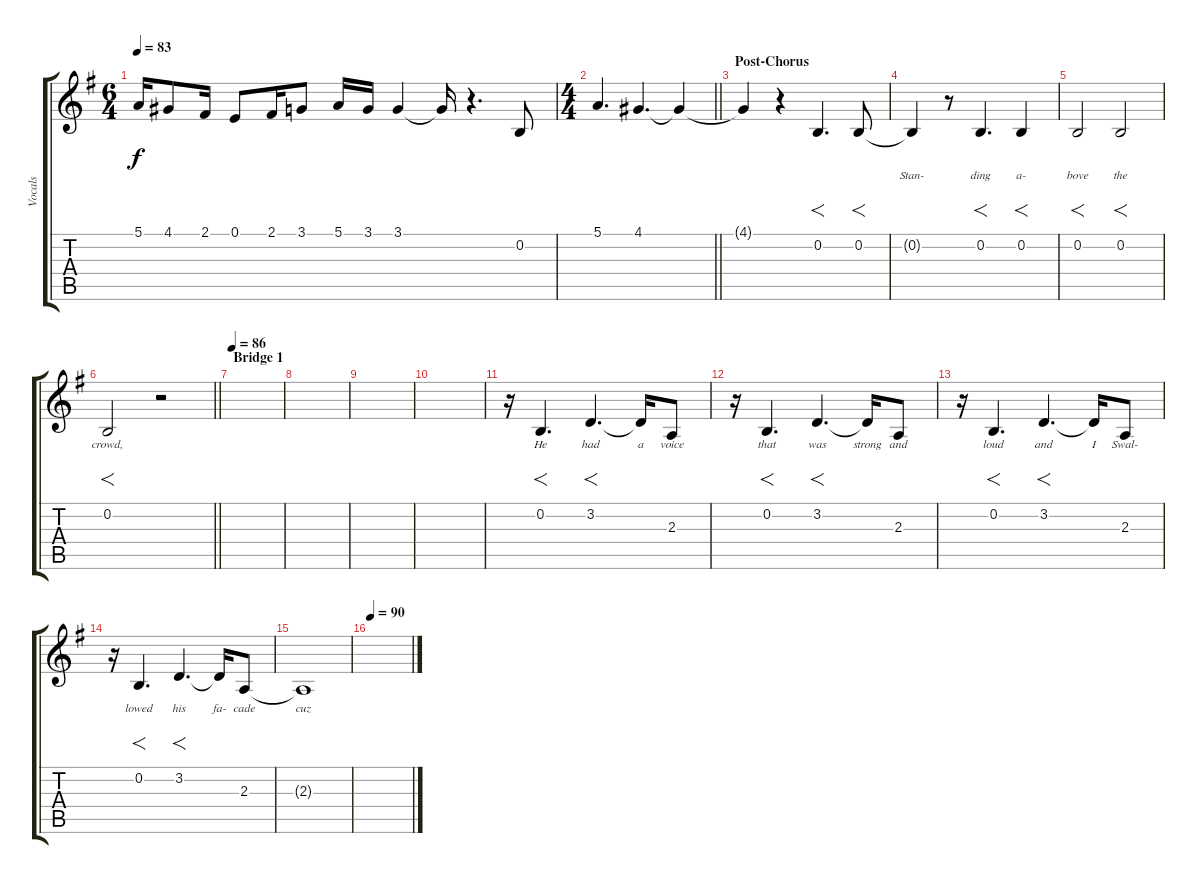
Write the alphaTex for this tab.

\track ("Vocals" "Vocals") {instrument lead2sawtooth}
\staff {score tabs}
\tuning (E4 B3 G3 D3 A2 E2) {hide}
\ts (6 4)
\tempo 83
\clef g2
\ks eminor
5.1.16{lyrics (0 "") lyrics (1 "") lyrics (2 "") lyrics (3 "") lyrics (4 "") dy f} 4.1.8{lyrics (0 "") lyrics (1 "") lyrics (2 "") lyrics (3 "") lyrics (4 "")} 2.1.16{lyrics (0 "") lyrics (1 "") lyrics (2 "") lyrics (3 "") lyrics (4 "")} 0.1.8{lyrics (0 "") lyrics (1 "") lyrics (2 "") lyrics (3 "") lyrics (4 "")} 2.1.16{lyrics (0 "") lyrics (1 "") lyrics (2 "") lyrics (3 "") lyrics (4 "")} 3.1.8{lyrics (0 "") lyrics (1 "") lyrics (2 "") lyrics (3 "") lyrics (4 "")} 5.1.16{lyrics (0 "") lyrics (1 "") lyrics (2 "") lyrics (3 "") lyrics (4 "")} 3.1.16{lyrics (0 "") lyrics (1 "") lyrics (2 "") lyrics (3 "") lyrics (4 "")} 3.1.4{lyrics (0 "") lyrics (1 "") lyrics (2 "") lyrics (3 "") lyrics (4 "")} 3.1{t}.16{lyrics (0 "") lyrics (1 "") lyrics (2 "") lyrics (3 "") lyrics (4 "")} r.4{d} 0.2.8{lyrics (0 "") lyrics (1 "") lyrics (2 "") lyrics (3 "") lyrics (4 "")} |
\ts (4 4)
\barLineRight lightlight
5.1.4{d lyrics (0 "") lyrics (1 "") lyrics (2 "") lyrics (3 "") lyrics (4 "")} 4.1.4{d lyrics (0 "") lyrics (1 "") lyrics (2 "") lyrics (3 "") lyrics (4 "")} 4.1{t}.4{lyrics (0 "") lyrics (1 "") lyrics (2 "") lyrics (3 "") lyrics (4 "")} |
\section ("" "Post-Chorus")
4.1{t}.4{lyrics (0 "") lyrics (1 "") lyrics (2 "") lyrics (3 "") lyrics (4 "")} r.4 0.2.4{f d lyrics (0 "") lyrics (1 "") lyrics (2 "") lyrics (3 "") lyrics (4 "")} 0.2.8{f lyrics (0 "") lyrics (1 "") lyrics (2 "") lyrics (3 "") lyrics (4 "")} |
0.2{t}.4{lyrics (0 "Stan-") lyrics (1 "") lyrics (2 "") lyrics (3 "") lyrics (4 "")} r.8 0.2.4{f d lyrics (0 "ding") lyrics (1 "") lyrics (2 "") lyrics (3 "") lyrics (4 "")} 0.2.4{f lyrics (0 "a-") lyrics (1 "") lyrics (2 "") lyrics (3 "") lyrics (4 "")} |
0.2.2{f lyrics (0 "bove") lyrics (1 "") lyrics (2 "") lyrics (3 "") lyrics (4 "")} 0.2.2{f lyrics (0 "the") lyrics (1 "") lyrics (2 "") lyrics (3 "") lyrics (4 "")} |
\barLineRight lightlight
0.2.2{f lyrics (0 "crowd,") lyrics (1 "") lyrics (2 "") lyrics (3 "") lyrics (4 "")} r.2 |
\section ("" "Bridge 1")
\tempo 86
|
|
|
|
r.16 0.2.4{f d lyrics (0 "He") lyrics (1 "") lyrics (2 "") lyrics (3 "") lyrics (4 "")} 3.2.4{f d lyrics (0 "had") lyrics (1 "") lyrics (2 "") lyrics (3 "") lyrics (4 "")} 3.2{t}.16{lyrics (0 "a") lyrics (1 "") lyrics (2 "") lyrics (3 "") lyrics (4 "")} 2.3.8{lyrics (0 "voice") lyrics (1 "") lyrics (2 "") lyrics (3 "") lyrics (4 "")} |
r.16 0.2.4{f d lyrics (0 "that") lyrics (1 "") lyrics (2 "") lyrics (3 "") lyrics (4 "")} 3.2.4{f d lyrics (0 "was") lyrics (1 "") lyrics (2 "") lyrics (3 "") lyrics (4 "")} 3.2{t}.16{lyrics (0 "strong") lyrics (1 "") lyrics (2 "") lyrics (3 "") lyrics (4 "")} 2.3.8{lyrics (0 "and") lyrics (1 "") lyrics (2 "") lyrics (3 "") lyrics (4 "")} |
r.16 0.2.4{f d lyrics (0 "loud") lyrics (1 "") lyrics (2 "") lyrics (3 "") lyrics (4 "")} 3.2.4{f d lyrics (0 "and") lyrics (1 "") lyrics (2 "") lyrics (3 "") lyrics (4 "")} 3.2{t}.16{lyrics (0 "I") lyrics (1 "") lyrics (2 "") lyrics (3 "") lyrics (4 "")} 2.3.8{lyrics (0 "Swal-") lyrics (1 "") lyrics (2 "") lyrics (3 "") lyrics (4 "")} |
r.16 0.2.4{f d lyrics (0 "lowed") lyrics (1 "") lyrics (2 "") lyrics (3 "") lyrics (4 "")} 3.2.4{f d lyrics (0 "his") lyrics (1 "") lyrics (2 "") lyrics (3 "") lyrics (4 "")} 3.2{t}.16{lyrics (0 "fa-") lyrics (1 "") lyrics (2 "") lyrics (3 "") lyrics (4 "")} 2.3.8{lyrics (0 "cade") lyrics (1 "") lyrics (2 "") lyrics (3 "") lyrics (4 "") volume 0} |
2.3{t}.1{lyrics (0 "cuz") lyrics (1 "") lyrics (2 "") lyrics (3 "") lyrics (4 "")} |
\tempo 90
